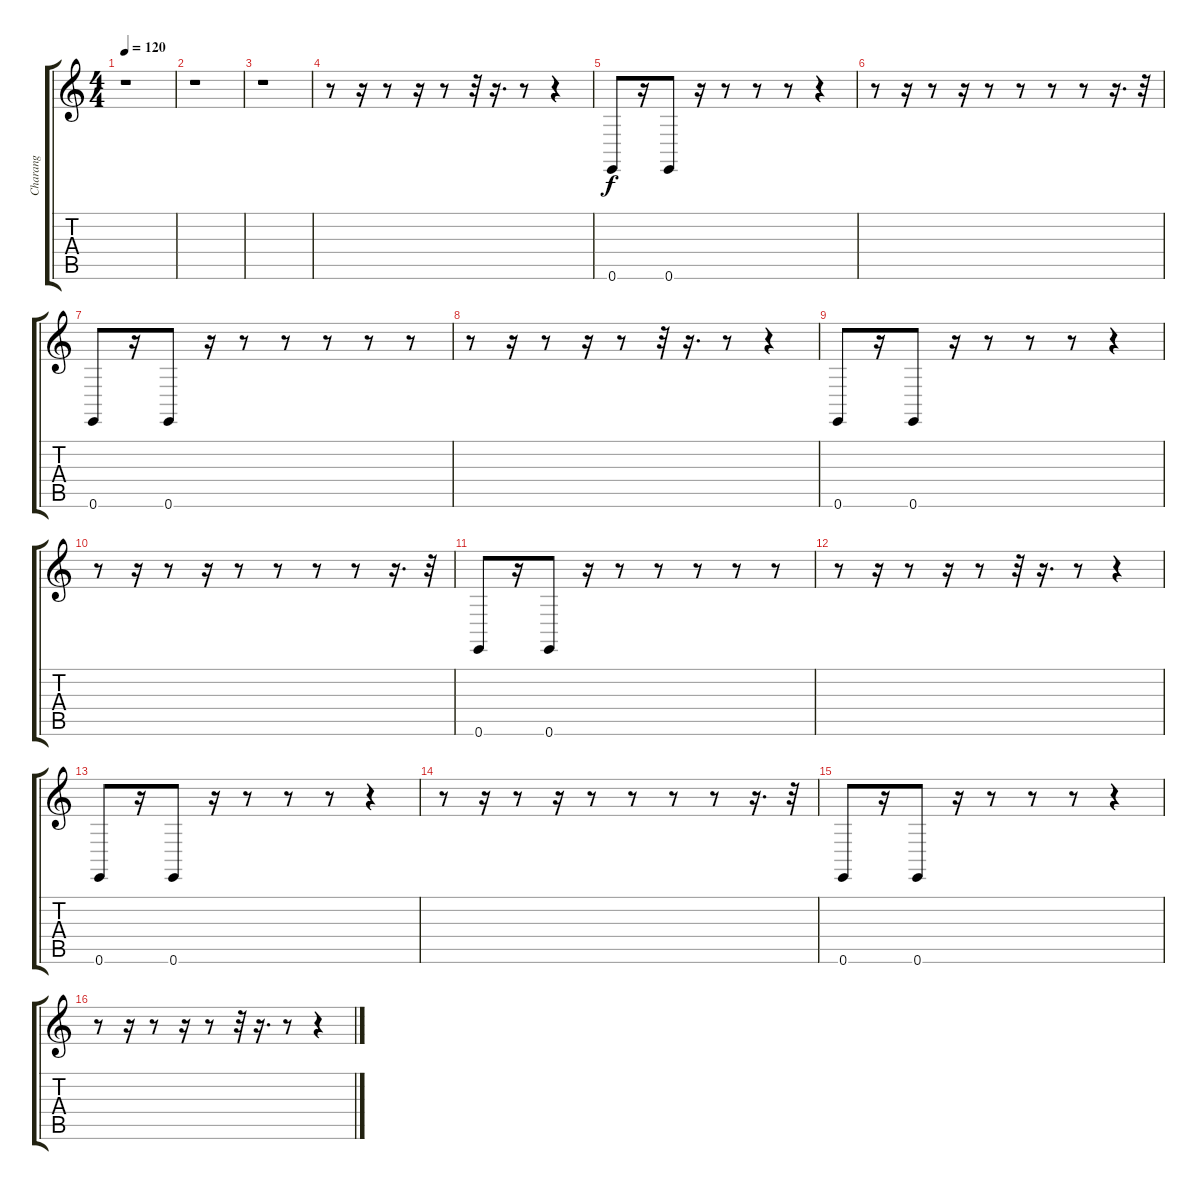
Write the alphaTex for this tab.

\track ("Charang   " "Charang   ") {instrument lead5charang}
\staff {score tabs}
\tuning (E4 B3 G3 D3 A2 E2) {hide}
\ts (4 4)
\tempo 120
\clef g2
\ks c
r.1{dy mf} |
r.1 |
r.1 |
r.8 r.16 r.8 r.16 r.8 r.32 r.16{d} r.8 r.4 |
0.6.8{dy f} r.16 0.6.8 r.16 r.8 r.8 r.8 r.4 |
r.8 r.16 r.8 r.16 r.8 r.8 r.8 r.8 r.16{d} r.32 |
0.6.8 r.16 0.6.8 r.16 r.8 r.8 r.8 r.8 r.8 |
r.8 r.16 r.8 r.16 r.8 r.32 r.16{d} r.8 r.4 |
0.6.8 r.16 0.6.8 r.16 r.8 r.8 r.8 r.4 |
r.8 r.16 r.8 r.16 r.8 r.8 r.8 r.8 r.16{d} r.32 |
0.6.8 r.16 0.6.8 r.16 r.8 r.8 r.8 r.8 r.8 |
r.8 r.16 r.8 r.16 r.8 r.32 r.16{d} r.8 r.4 |
0.6.8 r.16 0.6.8 r.16 r.8 r.8 r.8 r.4 |
r.8 r.16 r.8 r.16 r.8 r.8 r.8 r.8 r.16{d} r.32 |
0.6.8 r.16 0.6.8 r.16 r.8 r.8 r.8 r.4 |
r.8 r.16 r.8 r.16 r.8 r.32 r.16{d} r.8 r.4
